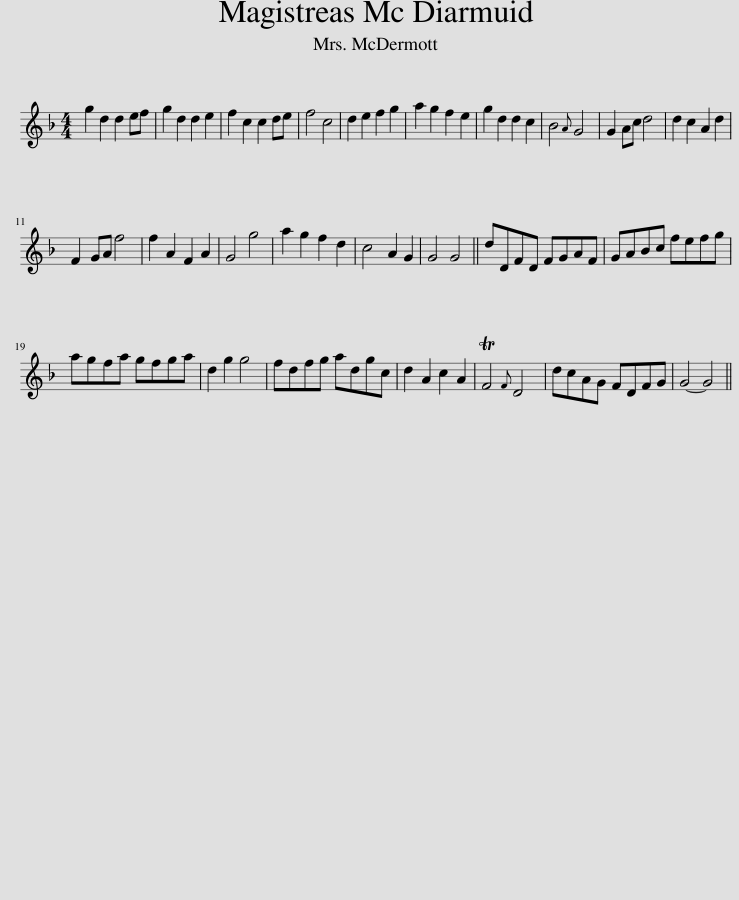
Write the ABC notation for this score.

X:1
L:1/8
M:4/4
I:linebreak $
K:F
V:1 treble
V:1
 g2 d2 d2 ef | g2 d2 d2 e2 | f2 c2 c2 de | f4 c4 | d2 e2 f2 g2 | %5
 a2 g2 f2 e2 | g2 d2 d2 c2 | B4{A} G4 | G2 Ac d4 | d2 c2 A2 d2 |$ %10
 F2 GA f4 | f2 A2 F2 A2 | G4 g4 | a2 g2 f2 d2 | c4 A2 G2 | %15
 G4 G4 || dDFD FGAF | GABc fefg |$ agfa gfga | d2 g2 g4 | %20
 fdfg adgc | d2 A2 c2 A2 | TF4{F} D4 | dcAG FDFG | G4- G4 || %25
